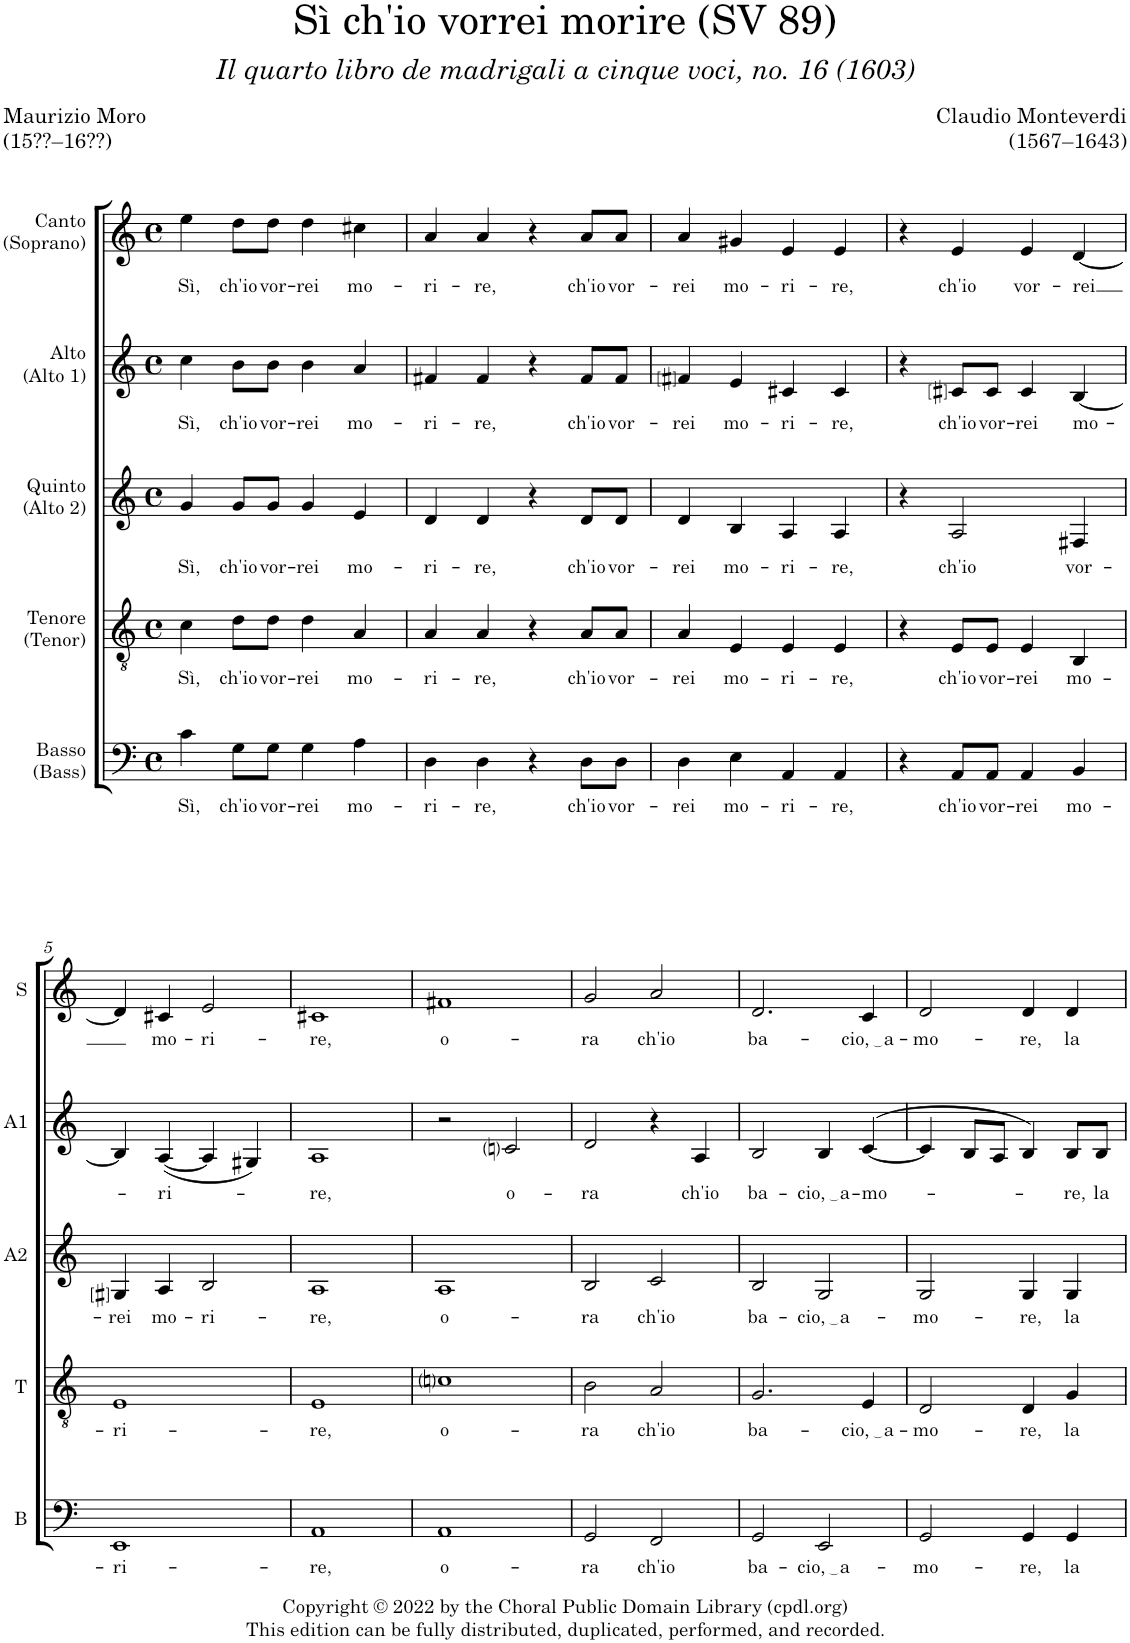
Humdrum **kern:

**kern	**text	**kern	**text	**kern	**text	**kern	**text	**kern	**text
*part5	*part5	*part4	*part4	*part3	*part3	*part2	*part2	*part1	*part1
*staff5	*staff5	*staff4	*staff4	*staff3	*staff3	*staff2	*staff2	*staff1	*staff1
*I"Basso (Bass)	*	*I"Tenore (Tenor)	*	*I"Quinto (Alto 2)	*	*I"Alto (Alto 1)	*	*I"Canto (Soprano)	*
*I'B	*	*I'T	*	*I'A2	*	*I'A1	*	*I'S	*
*clefF4	*	*clefGv2	*	*clefG2	*	*clefG2	*	*clefG2	*
*k[]	*	*k[]	*	*k[]	*	*k[]	*	*k[]	*
*M4/4	*	*M4/4	*	*M4/4	*	*M4/4	*	*M4/4	*
*met(c)	*	*met(c)	*	*met(c)	*	*met(c)	*	*met(c)	*
=1	=1	=1	=1	=1	=1	=1	=1	=1	=1
!	!LO:LY:b	!	!LO:LY:b	!	!LO:LY:b	!	!LO:LY:b	!	!LO:LY:b
4c\	Sì,	4c\	Sì,	4g/	Sì,	4cc\	Sì,	4ee\	Sì,
!	!LO:LY:b	!	!LO:LY:b	!	!LO:LY:b	!	!LO:LY:b	!	!LO:LY:b
8G\L	ch'io	8d\L	ch'io	8g/L	ch'io	8b\L	ch'io	8dd\L	ch'io
!	!LO:LY:b	!	!LO:LY:b	!	!LO:LY:b	!	!LO:LY:b	!	!LO:LY:b
8G\J	vor-	8d\J	vor-	8g/J	vor-	8b\J	vor-	8dd\J	vor-
!	!LO:LY:b	!	!LO:LY:b	!	!LO:LY:b	!	!LO:LY:b	!	!LO:LY:b
4G\	-rei	4d\	-rei	4g/	-rei	4b\	-rei	4dd\	-rei
!	!LO:LY:b	!	!LO:LY:b	!	!LO:LY:b	!	!LO:LY:b	!	!LO:LY:b
4A\	mo-	4A/	mo-	4e/	mo-	4a/	mo-	4cc#X\	mo-
=2	=2	=2	=2	=2	=2	=2	=2	=2	=2
!	!LO:LY:b	!	!LO:LY:b	!	!LO:LY:b	!	!LO:LY:b	!	!LO:LY:b
4D\	-ri-	4A/	-ri-	4d/	-ri-	4f#X/	-ri-	4a/	-ri-
!	!LO:LY:b	!	!LO:LY:b	!	!LO:LY:b	!	!LO:LY:b	!	!LO:LY:b
4D\	-re,	4A/	-re,	4d/	-re,	4f#/	-re,	4a/	-re,
4r	.	4r	.	4r	.	4r	.	4r	.
!	!LO:LY:b	!	!LO:LY:b	!	!LO:LY:b	!	!LO:LY:b	!	!LO:LY:b
8D\L	ch'io	8A/L	ch'io	8d/L	ch'io	8f#/L	ch'io	8a/L	ch'io
!	!LO:LY:b	!	!LO:LY:b	!	!LO:LY:b	!	!LO:LY:b	!	!LO:LY:b
8D\J	vor-	8A/J	vor-	8d/J	vor-	8f#/J	vor-	8a/J	vor-
=3	=3	=3	=3	=3	=3	=3	=3	=3	=3
!	!LO:LY:b	!	!LO:LY:b	!	!LO:LY:b	!	!LO:LY:b	!	!LO:LY:b
4D\	-rei	4A/	-rei	4d/	-rei	4f#j/	-rei	4a/	-rei
!	!LO:LY:b	!	!LO:LY:b	!	!LO:LY:b	!	!LO:LY:b	!	!LO:LY:b
4E\	mo-	4E/	mo-	4B/	mo-	4e/	mo-	4g#X/	mo-
!	!LO:LY:b	!	!LO:LY:b	!	!LO:LY:b	!	!LO:LY:b	!	!LO:LY:b
4AA/	-ri-	4E/	-ri-	4A/	-ri-	4c#X/	-ri-	4e/	-ri-
!	!LO:LY:b	!	!LO:LY:b	!	!LO:LY:b	!	!LO:LY:b	!	!LO:LY:b
4AA/	-re,	4E/	-re,	4A/	-re,	4c#/	-re,	4e/	-re,
=4	=4	=4	=4	=4	=4	=4	=4	=4	=4
4r	.	4r	.	4r	.	4r	.	4r	.
!	!LO:LY:b	!	!LO:LY:b	!	!LO:LY:b	!	!LO:LY:b	!	!LO:LY:b
8AA/L	ch'io	8E/L	ch'io	2A/	ch'io	8c#j/L	ch'io	4e/	ch'io
!	!LO:LY:b	!	!LO:LY:b	!	!	!	!LO:LY:b	!	!
8AA/J	vor-	8E/J	vor-	.	.	8c#/J	vor-	.	.
!	!LO:LY:b	!	!LO:LY:b	!	!	!	!LO:LY:b	!	!LO:LY:b
4AA/	-rei	4E/	-rei	.	.	4c#/	-rei	4e/	vor-
!	!LO:LY:b	!	!LO:LY:b	!	!LO:LY:b	!	!LO:LY:b	!	!LO:LY:b
4BB/	mo-	4BB/	mo-	4F#X/	vor-	[4B/	mo-	[4d/	-rei
!!LO:LB:g=z
=5	=5	=5	=5	=5	=5	=5	=5	=5	=5
!	!LO:LY:b	!	!LO:LY:b	!	!LO:LY:b	!	!	!	!
1EE	-ri-	1E	-ri-	4G#j/	-rei	4B/]	.	4d/]	.
!	!	!	!	!	!LO:LY:b	!	!LO:LY:b	!	!LO:LY:b
.	.	.	.	4A/	mo-	([4A/	-ri-	4c#X/	mo-
!	!	!	!	!	!LO:LY:b	!	!	!	!LO:LY:b
.	.	.	.	2B/	-ri-	4A/]	.	2e/	-ri-
.	.	.	.	.	.	4G#X/)	.	.	.
=6	=6	=6	=6	=6	=6	=6	=6	=6	=6
!	!LO:LY:b	!	!LO:LY:b	!	!LO:LY:b	!	!LO:LY:b	!	!LO:LY:b
1AA	-re,	1E	-re,	1A	-re,	1A	-re,	1c#X	-re,
=7	=7	=7	=7	=7	=7	=7	=7	=7	=7
!	!LO:LY:b	!	!LO:LY:b	!	!LO:LY:b	!	!	!	!LO:LY:b
1AA	o-	1cni	o-	1A	o-	2r	.	1f#X	o-
!	!	!	!	!	!	!	!LO:LY:b	!	!
.	.	.	.	.	.	2cni/	o-	.	.
=8	=8	=8	=8	=8	=8	=8	=8	=8	=8
!	!LO:LY:b	!	!LO:LY:b	!	!LO:LY:b	!	!LO:LY:b	!	!LO:LY:b
2GG/	-ra	2B\	-ra	2B/	-ra	2d/	-ra	2g/	-ra
!	!LO:LY:b	!	!LO:LY:b	!	!LO:LY:b	!	!	!	!LO:LY:b
2FF/	ch'io	2A/	ch'io	2c/	ch'io	4r	.	2a/	ch'io
!	!	!	!	!	!	!	!LO:LY:b	!	!
.	.	.	.	.	.	4A/	ch'io	.	.
=9	=9	=9	=9	=9	=9	=9	=9	=9	=9
!	!LO:LY:b	!	!LO:LY:b	!	!LO:LY:b	!	!LO:LY:b	!	!LO:LY:b
2GG/	ba-	2.G/	ba-	2B/	ba-	2B/	ba-	2.d/	ba-
!	!LO:LY:b	!	!	!	!LO:LY:b	!	!LO:LY:b	!	!
2EE/	cio, a	.	.	2G/	cio, a	4B/	cio, a	.	.
!	!	!	!LO:LY:b	!	!	!	!LO:LY:b	!	!LO:LY:b
.	.	4E/	cio, a	.	.	(>[4c/	-mo-	4c/	cio, a
=10	=10	=10	=10	=10	=10	=10	=10	=10	=10
!	!LO:LY:b	!	!LO:LY:b	!	!LO:LY:b	!	!	!	!LO:LY:b
2GG/	-mo-	2D/	-mo-	2G/	-mo-	4c/]	.	2d/	-mo-
.	.	.	.	.	.	8B/L	.	.	.
.	.	.	.	.	.	8A/J	.	.	.
!	!LO:LY:b	!	!LO:LY:b	!	!LO:LY:b	!	!	!	!LO:LY:b
4GG/	-re,	4D/	-re,	4G/	-re,	4B/)	.	4d/	-re,
!	!LO:LY:b	!	!LO:LY:b	!	!LO:LY:b	!	!LO:LY:b	!	!LO:LY:b
4GG/	la	4G/	la	4G/	la	8B/L	-re,	4d/	la
!	!	!	!	!	!	!	!LO:LY:b	!	!
.	.	.	.	.	.	8B/J	la	.	.
=	=	=	=	=	=	=	=	=	=
*-	*-	*-	*-	*-	*-	*-	*-	*-	*-
